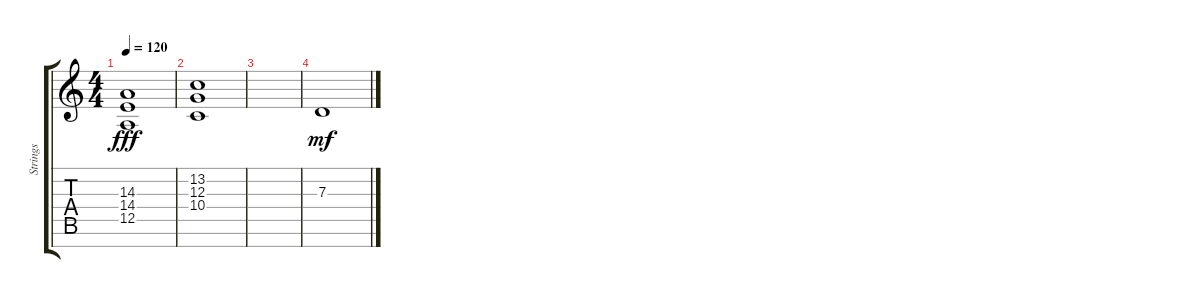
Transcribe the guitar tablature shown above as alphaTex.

\track ("Strings" "Strings") {instrument stringensemble1}
\staff {score tabs}
\tuning (E4 B3 G3 D3 A2 E2 B1) {hide}
\ts (4 4)
\tempo 120
\clef g2
\ks c
(14.3 14.4 12.5).1{dy fff} |
(13.2 12.3 10.4).1 |
|
7.3.1{dy mf}
